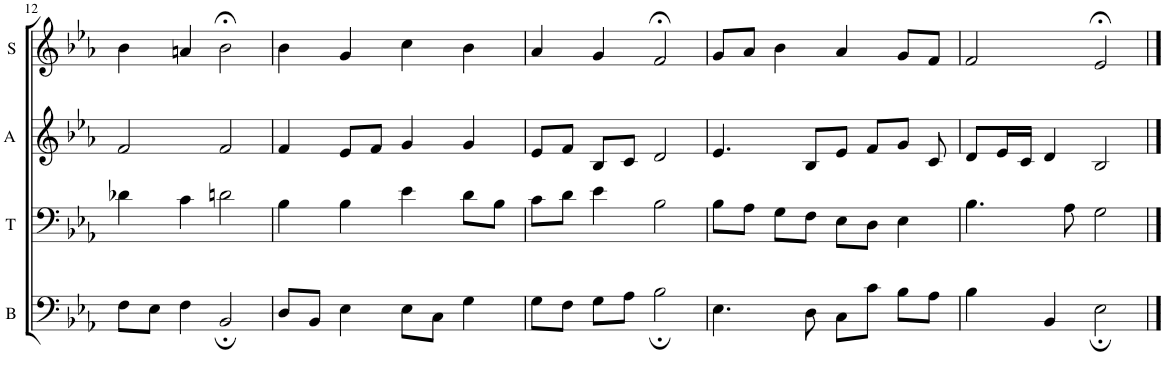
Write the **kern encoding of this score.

**kern	**kern	**kern	**kern
*part4	*part3	*part2	*part1
*staff4	*staff3	*staff2	*staff1
*I"B	*I"T	*I"A	*I"S
*I'B	*I'T	*I'A	*I'S
!!LO:PB:g=z
*clefF4	*clefF4	*clefG2	*clefG2
*k[b-e-a-]	*k[b-e-a-]	*k[b-e-a-]	*k[b-e-a-]
*M4/4	*M4/4	*M4/4	*M4/4
=12	=12	=12	=12
8F\L	4d-X\	2f/	4b-\
8E-\J	.	.	.
4F\	4c\	.	4an/
2BB-;/	2dn\	2f/	2b-;<\
=13	=13	=13	=13
8D/L	4B-\	4f/	4b-\
8BB-/J	.	.	.
4E-\	4B-\	8e-/L	4g/
.	.	8f/J	.
8E-\L	4e-\	4g/	4cc\
8C\J	.	.	.
4G\	8d\L	4g/	4b-\
.	8B-\J	.	.
=14	=14	=14	=14
8G\L	8c\L	8e-/L	4a-/
8F\J	8d\J	8f/J	.
8G\L	4e-\	8B-/L	4g/
8A-\J	.	8c/J	.
2B-;\	2B-\	2d/	2f;</
=15	=15	=15	=15
4.E-\	8B-\L	4.e-/	8g/L
.	8A-\J	.	8a-/J
.	8G\L	.	4b-\
8D\	8F\J	8B-/L	.
8C\L	8E-\L	8e-/J	4a-/
8c\J	8D\J	8f/L	.
8B-\L	4E-\	8g/J	8g/L
8A-\J	.	8c/	8f/J
=16	=16	=16	=16
4B-\	4.B-\	8d/L	2f/
.	.	16e-/L	.
.	.	16c/JJ	.
4BB-/	.	4d/	.
.	8A-\	.	.
2E-;\	2G\	2B-/	2e-;</
==	==	==	==
*-	*-	*-	*-
